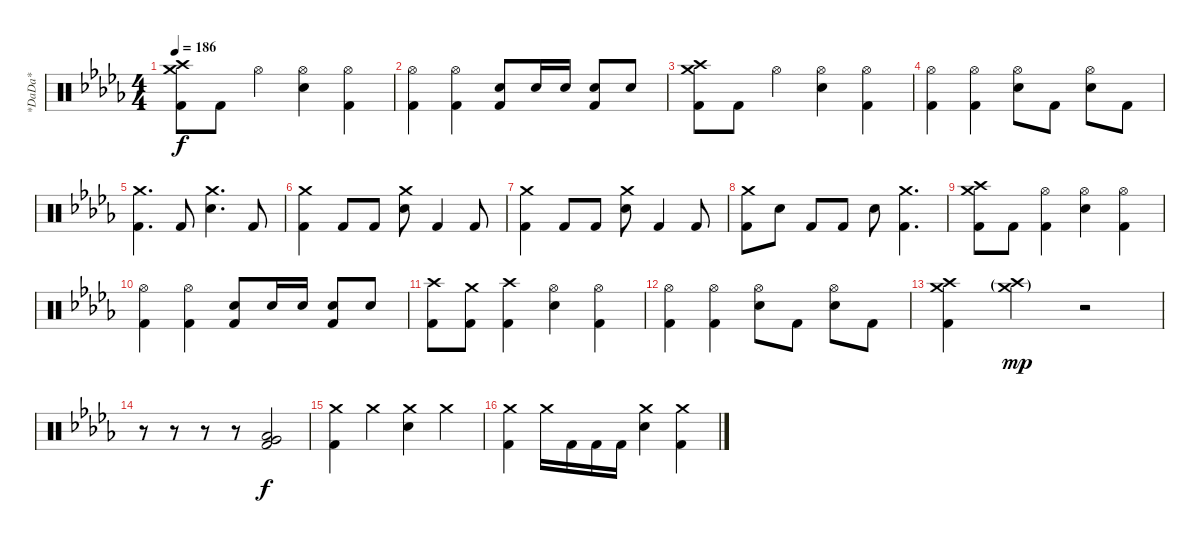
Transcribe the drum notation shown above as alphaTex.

\track ("*DaDa*" "*DaDa*") {instrument percussion}
\staff {score}
\articulation defaults
\ts (4 4)
\tempo 186
\clef neutral
\ks db
("Crash high (hit)" "Crash medium (hit)" "Kick (hit) 2").8{dy f} "Kick (hit) 2".8 "Hi-Hat (open)".4 ("Hi-Hat (open)" "Electric Snare (hit)").4 ("Hi-Hat (open)" "Kick (hit) 2").4 |
("Hi-Hat (open)" "Kick (hit) 2").4 ("Hi-Hat (open)" "Kick (hit) 2").4 ("Electric Snare (hit)" "Kick (hit) 2").8 "Electric Snare (hit)".16 "Electric Snare (hit)".16 ("Electric Snare (hit)" "Kick (hit) 2").8 "Electric Snare (hit)".8 |
("Crash high (hit)" "Crash medium (hit)" "Kick (hit) 2").8 "Kick (hit) 2".8 "Hi-Hat (open)".4 ("Hi-Hat (open)" "Electric Snare (hit)").4 ("Hi-Hat (open)" "Kick (hit) 2").4 |
("Hi-Hat (open)" "Kick (hit) 2").4 ("Hi-Hat (open)" "Kick (hit) 2").4 ("Hi-Hat (open)" "Electric Snare (hit)").8 "Kick (hit) 2".8 ("Hi-Hat (open)" "Electric Snare (hit)").8 "Kick (hit) 2".8 |
("Crash medium (hit)" "Kick (hit) 2").4{d} "Kick (hit) 2".8 ("Crash medium (hit)" "Electric Snare (hit)").4{d} "Kick (hit) 2".8 |
("Crash medium (hit)" "Kick (hit) 2").4 "Kick (hit) 2".8 "Kick (hit) 2".8 ("Crash medium (hit)" "Electric Snare (hit)").8 "Kick (hit) 2".4 "Kick (hit) 2".8 |
("Crash medium (hit)" "Kick (hit) 2").4 "Kick (hit) 2".8 "Kick (hit) 2".8 ("Crash medium (hit)" "Electric Snare (hit)").8 "Kick (hit) 2".4 "Kick (hit) 2".8 |
("Crash medium (hit)" "Kick (hit) 2").8 "Electric Snare (hit)".8 "Kick (hit) 2".8 "Kick (hit) 2".8 "Electric Snare (hit)".8 ("Crash medium (hit)" "Kick (hit) 2").4{d} |
("Crash high (hit)" "Crash medium (hit)" "Kick (hit) 2").8 "Kick (hit) 2".8 ("Hi-Hat (open)" "Kick (hit) 2").4 ("Hi-Hat (open)" "Electric Snare (hit)").4 ("Hi-Hat (open)" "Kick (hit) 2").4 |
("Hi-Hat (open)" "Kick (hit) 2").4 ("Hi-Hat (open)" "Kick (hit) 2").4 ("Electric Snare (hit)" "Kick (hit) 2").8 "Electric Snare (hit)".16 "Electric Snare (hit)".16 ("Electric Snare (hit)" "Kick (hit) 2").8 "Electric Snare (hit)".8 |
("Crash high (hit)" "Kick (hit) 2").8 ("Crash medium (hit)" "Kick (hit) 2").8 ("Crash high (hit)" "Kick (hit) 2").4 ("Hi-Hat (open)" "Electric Snare (hit)").4 ("Hi-Hat (open)" "Kick (hit) 2").4 |
("Hi-Hat (open)" "Kick (hit) 2").4 ("Hi-Hat (open)" "Kick (hit) 2").4 ("Hi-Hat (open)" "Electric Snare (hit)").8 "Kick (hit) 2".8 ("Hi-Hat (open)" "Electric Snare (hit)").8 "Kick (hit) 2".8 |
("Crash medium (hit)" "Crash high (hit)" "Kick (hit) 2").4 ("Crash medium (hit)"{g} "Crash high (hit)"{g}).4{dy mp} r.2 |
r.8 r.8 r.8 r.8 ("Very Low Tom (hit)" "Low Floor Tom (hit)" "Kick (hit) 2").2{dy f} |
("Crash medium (hit)" "Kick (hit) 2").4 "Crash medium (hit)".4 ("Crash medium (hit)" "Electric Snare (hit)").4 "Crash medium (hit)".4 |
("Crash medium (hit)" "Kick (hit) 2").4 "Crash medium (hit)".16 "Kick (hit) 2".16 "Kick (hit) 2".16 "Kick (hit) 2".16 ("Crash medium (hit)" "Electric Snare (hit)").4 ("Crash medium (hit)" "Kick (hit) 2").4
